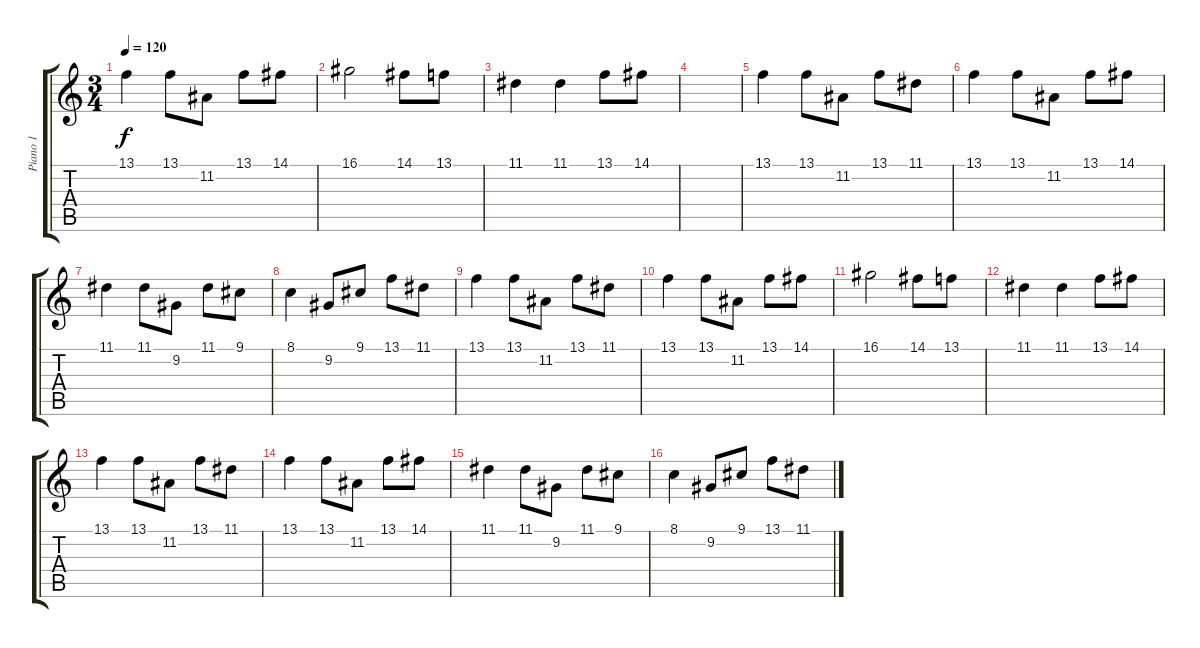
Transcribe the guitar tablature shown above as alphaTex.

\track ("Piano 1" "Piano 1") {instrument acousticgrandpiano}
\staff {score tabs}
\tuning (E4 B3 G3 D3 A2 E2) {hide}
\ts (3 4)
\tempo 120
\clef g2
\ks c
13.1.4{dy f} 13.1.8 11.2.8 13.1.8 14.1.8 |
16.1.2 14.1.8 13.1.8 |
11.1.4 11.1.4 13.1.8 14.1.8 |
|
13.1.4 13.1.8 11.2.8 13.1.8 11.1.8 |
13.1.4 13.1.8 11.2.8 13.1.8 14.1.8 |
11.1.4 11.1.8 9.2.8 11.1.8 9.1.8 |
8.1.4 9.2.8 9.1.8 13.1.8 11.1.8 |
13.1.4 13.1.8 11.2.8 13.1.8 11.1.8 |
13.1.4 13.1.8 11.2.8 13.1.8 14.1.8 |
16.1.2 14.1.8 13.1.8 |
11.1.4 11.1.4 13.1.8 14.1.8 |
13.1.4 13.1.8 11.2.8 13.1.8 11.1.8 |
13.1.4 13.1.8 11.2.8 13.1.8 14.1.8 |
11.1.4 11.1.8 9.2.8 11.1.8 9.1.8 |
8.1.4 9.2.8 9.1.8 13.1.8 11.1.8
